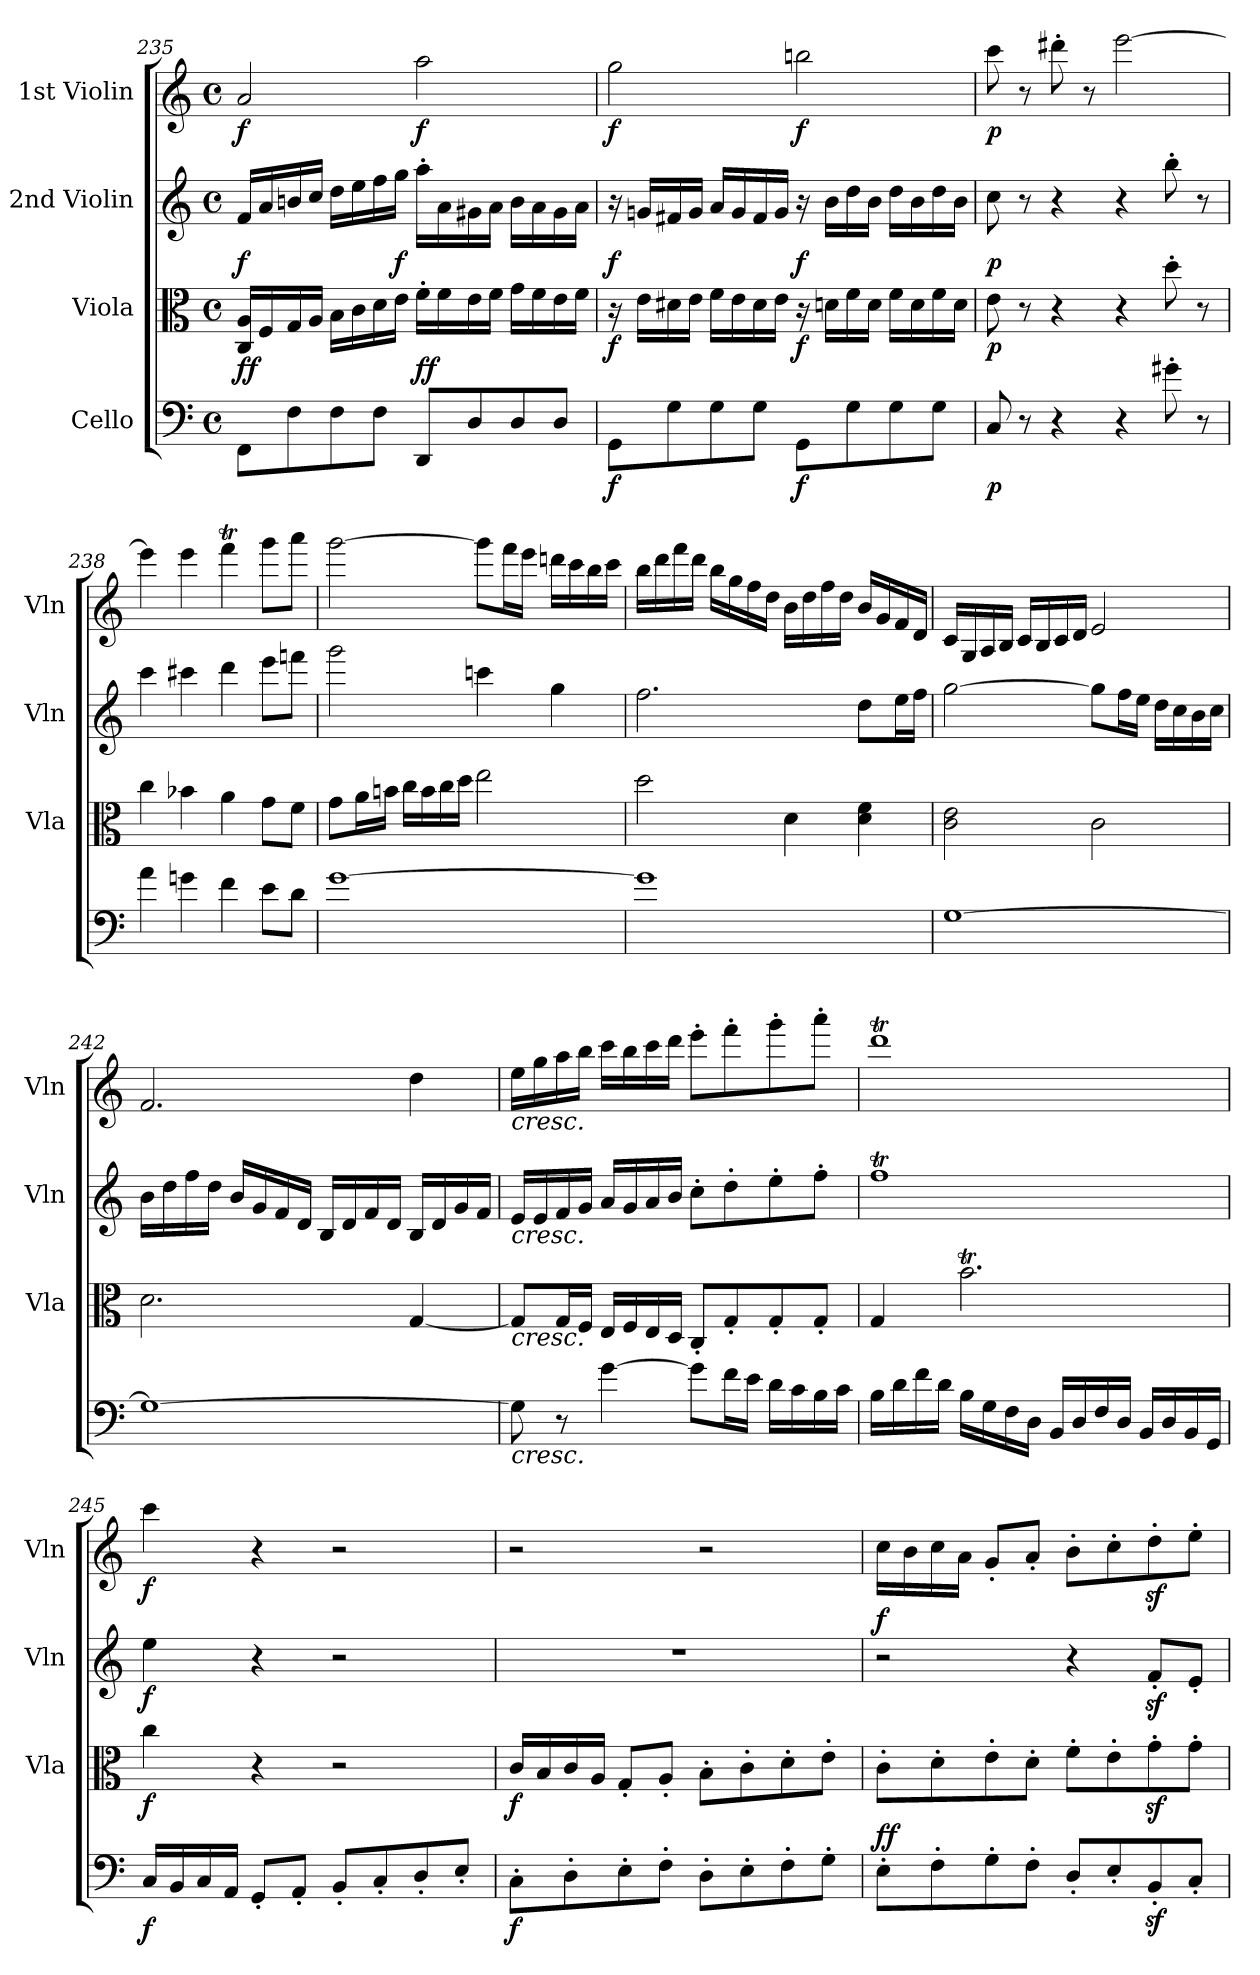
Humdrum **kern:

**kern	**dynam	**kern	**dynam	**kern	**dynam	**kern	**dynam
*part4	*part4	*part3	*part3	*part2	*part2	*part1	*part1
*staff4	*staff4	*staff3	*staff3	*staff2	*staff2	*staff1	*staff1
*I"Cello	*	*I"Viola	*	*I"2nd Violin	*	*I"1st Violin	*
*	*	*I'Vla	*	*I'Vln	*	*I'Vln	*
*clefF4	*	*clefC3	*	*clefG2	*	*clefG2	*
*k[]	*	*k[]	*	*k[]	*	*k[]	*
*M4/4	*	*M4/4	*	*M4/4	*	*M4/4	*
*met(c)	*	*met(c)	*	*met(c)	*	*met(c)	*
=235	=235	=235	=235	=235	=235	=235	=235
!	!LO:DY:b	!	!	!	!	!	!
!	!LO:DY:n=1:a	!	!	!	!LO:DY:b	!	!LO:DY:b
8FF\L	f f	16C/ 16A/LL	.	16f/LL	f	2a/	f
.	.	16F/	.	16a/	.	.	.
8F\	.	16G/	.	16bn/	.	.	.
.	.	16A/JJ	.	16cc/JJ	.	.	.
8F\	.	16B\LL	.	16dd\LL	.	.	.
.	.	16c\	.	16ee\	.	.	.
8F\J	.	16d\	.	16ff\	.	.	.
!	!	!	!	!	!LO:DY:b	!	!
.	.	16e\JJ	.	16gg\JJ	f	.	.
!	!LO:DY:n=2:b	!	!	!	!	!	!
!	!LO:DY:n=3:a	!	!	!	!	!	!LO:DY:b
8DD/L	f f	16f'\LL	.	16aa'\LL	.	2aa\	f
.	.	16f\	.	16a\	.	.	.
8D/	.	16e\	.	16g#X\	.	.	.
.	.	16f\JJ	.	16a\JJ	.	.	.
8D/	.	16g\LL	.	16b\LL	.	.	.
.	.	16f\	.	16a\	.	.	.
8D/J	.	16e\	.	16g#\	.	.	.
.	.	16f\JJ	.	16a\JJ	.	.	.
=236	=236	=236	=236	=236	=236	=236	=236
!	!LO:DY:b	!	!LO:DY:b	!	!LO:DY:b	!	!LO:DY:b
8GG\L	f	16r	f	16r	f	2gg\	f
.	.	16e\LL	.	16gn/LL	.	.	.
8G\	.	16d#X\	.	16f#X/	.	.	.
.	.	16e\JJ	.	16g/JJ	.	.	.
8G\	.	16f\LL	.	16a/LL	.	.	.
.	.	16e\	.	16g/	.	.	.
8G\J	.	16d#\	.	16f#/	.	.	.
.	.	16e\JJ	.	16g/JJ	.	.	.
!	!LO:DY:b	!	!LO:DY:b	!	!LO:DY:b	!	!LO:DY:b
8GG\L	f	16r	f	16r	f	2bbn\	f
.	.	16dn\LL	.	16b\LL	.	.	.
8G\	.	16f\	.	16dd\	.	.	.
.	.	16d\JJ	.	16b\JJ	.	.	.
8G\	.	16f\LL	.	16dd\LL	.	.	.
.	.	16d\	.	16b\	.	.	.
8G\J	.	16f\	.	16dd\	.	.	.
.	.	16d\JJ	.	16b\JJ	.	.	.
=237	=237	=237	=237	=237	=237	=237	=237
!	!LO:DY:b	!	!LO:DY:b	!	!LO:DY:b	!	!LO:DY:b
8C/	p	8e\	p	8cc\	p	8ccc\	p
8r	.	8r	.	8r	.	8r	.
4r	.	4r	.	4r	.	8ddd#X'\	.
.	.	.	.	.	.	8r	.
4r	.	4r	.	4r	.	[2eee\	.
8g#X'\	.	8dd'\	.	8bb'\	.	.	.
8r	.	8r	.	8r	.	.	.
=238	=238	=238	=238	=238	=238	=238	=238
4a\	.	4cc\	.	4ccc\	.	4eee\]	.
4gn\	.	4b-X\	.	4ccc#X\	.	4eee\	.
4f\	.	4a\	.	4ddd\	.	4fffT\	.
8e\L	.	8g\L	.	8eee\L	.	8ggg\L	.
8d\J	.	8f\J	.	8fffn\J	.	8aaa\J	.
=239	=239	=239	=239	=239	=239	=239	=239
[1g	.	8g\L	.	2ggg\	.	[2ggg\	.
.	.	16a\L	.	.	.	.	.
.	.	16bn\JJ	.	.	.	.	.
.	.	16cc\LL	.	.	.	.	.
.	.	16b\	.	.	.	.	.
.	.	16cc\	.	.	.	.	.
.	.	16dd\JJ	.	.	.	.	.
.	.	2ee\	.	4cccn\	.	8ggg\L]	.
.	.	.	.	.	.	16fff\L	.
.	.	.	.	.	.	16eee\JJ	.
.	.	.	.	4gg\	.	16dddn\LL	.
.	.	.	.	.	.	16ccc\	.
.	.	.	.	.	.	16bb\	.
.	.	.	.	.	.	16ccc\JJ	.
=240	=240	=240	=240	=240	=240	=240	=240
1g]	.	2dd\	.	2.ff\	.	16bb\LL	.
.	.	.	.	.	.	16ddd\	.
.	.	.	.	.	.	16fff\	.
.	.	.	.	.	.	16ddd\JJ	.
.	.	.	.	.	.	16bb\LL	.
.	.	.	.	.	.	16gg\	.
.	.	.	.	.	.	16ff\	.
.	.	.	.	.	.	16dd\JJ	.
.	.	4d\	.	.	.	16b\LL	.
.	.	.	.	.	.	16dd\	.
.	.	.	.	.	.	16ff\	.
.	.	.	.	.	.	16dd\JJ	.
.	.	4d\ 4f\	.	8dd\L	.	16b/LL	.
.	.	.	.	.	.	16g/	.
.	.	.	.	16ee\L	.	16f/	.
.	.	.	.	16ff\JJ	.	16d/JJ	.
=241	=241	=241	=241	=241	=241	=241	=241
[1G	.	2c\ 2e\	.	[2gg\	.	16c/LL	.
.	.	.	.	.	.	16G/	.
.	.	.	.	.	.	16A/	.
.	.	.	.	.	.	16B/JJ	.
.	.	.	.	.	.	16c/LL	.
.	.	.	.	.	.	16B/	.
.	.	.	.	.	.	16c/	.
.	.	.	.	.	.	16d/JJ	.
.	.	2c\	.	8gg\L]	.	2e/	.
.	.	.	.	16ff\L	.	.	.
.	.	.	.	16ee\JJ	.	.	.
.	.	.	.	16dd\LL	.	.	.
.	.	.	.	16cc\	.	.	.
.	.	.	.	16b\	.	.	.
.	.	.	.	16cc\JJ	.	.	.
=242	=242	=242	=242	=242	=242	=242	=242
1G_	.	2.d\	.	16b\LL	.	2.f/	.
.	.	.	.	16dd\	.	.	.
.	.	.	.	16ff\	.	.	.
.	.	.	.	16dd\JJ	.	.	.
.	.	.	.	16b/LL	.	.	.
.	.	.	.	16g/	.	.	.
.	.	.	.	16f/	.	.	.
.	.	.	.	16d/JJ	.	.	.
.	.	.	.	16B/LL	.	.	.
.	.	.	.	16d/	.	.	.
.	.	.	.	16f/	.	.	.
.	.	.	.	16d/JJ	.	.	.
.	.	[4G/	.	16B/LL	.	4dd\	.
.	.	.	.	16d/	.	.	.
.	.	.	.	16g/	.	.	.
.	.	.	.	16f/JJ	.	.	.
=243	=243	=243	=243	=243	=243	=243	=243
!	!	!	!	!	!	!LO:TX:b:i:t=cresc.	!
!	!	!	!	!LO:TX:b:i:t=cresc.	!	!	!
!	!	!LO:TX:b:i:t=cresc.	!	!	!	!	!
!LO:TX:b:i:t=cresc.	!	!	!	!	!	!	!
8G\]	.	8G/L]	.	16e/LL	.	16ee\LL	.
.	.	.	.	16e/	.	16gg\	.
8r	.	16G/L	.	16f/	.	16aa\	.
.	.	16F/JJ	.	16g/JJ	.	16bb\JJ	.
[4g\	.	16E/LL	.	16a/LL	.	16ccc\LL	.
.	.	16F/	.	16g/	.	16bb\	.
.	.	16E/	.	16a/	.	16ccc\	.
.	.	16D/JJ	.	16b/JJ	.	16ddd\JJ	.
8g\L]	.	8C'/L	.	8cc'\L	.	8eee'\L	.
16f\L	.	8G'/	.	8dd'\	.	8fff'\	.
16e\JJ	.	.	.	.	.	.	.
16d\LL	.	8G'/	.	8ee'\	.	8ggg'\	.
16c\	.	.	.	.	.	.	.
16B\	.	8G'/J	.	8ff'\J	.	8aaa'\J	.
16c\JJ	.	.	.	.	.	.	.
=244	=244	=244	=244	=244	=244	=244	=244
16B\LL	.	4G/	.	1ffT	.	1dddT	.
16d\	.	.	.	.	.	.	.
16f\	.	.	.	.	.	.	.
16d\JJ	.	.	.	.	.	.	.
16B\LL	.	2.bt\	.	.	.	.	.
16G\	.	.	.	.	.	.	.
16F\	.	.	.	.	.	.	.
16D\JJ	.	.	.	.	.	.	.
16BB/LL	.	.	.	.	.	.	.
16D/	.	.	.	.	.	.	.
16F/	.	.	.	.	.	.	.
16D/JJ	.	.	.	.	.	.	.
16BB/LL	.	.	.	.	.	.	.
16D/	.	.	.	.	.	.	.
16BB/	.	.	.	.	.	.	.
16GG/JJ	.	.	.	.	.	.	.
=245	=245	=245	=245	=245	=245	=245	=245
!	!LO:DY:b	!	!LO:DY:b	!	!LO:DY:b	!	!LO:DY:b
16C/LL	f	4cc\	f	4ee\	f	4ccc\	f
16BB/	.	.	.	.	.	.	.
16C/	.	.	.	.	.	.	.
16AA/JJ	.	.	.	.	.	.	.
8GG'/L	.	4r	.	4r	.	4r	.
8AA'/J	.	.	.	.	.	.	.
8BB'/L	.	2r	.	2r	.	2r	.
8C'/	.	.	.	.	.	.	.
8D'/	.	.	.	.	.	.	.
8E'/J	.	.	.	.	.	.	.
=246	=246	=246	=246	=246	=246	=246	=246
!	!LO:DY:b	!	!LO:DY:b	!	!	!	!
8C'\L	f	16c/LL	f	1r	.	2r	.
.	.	16B/	.	.	.	.	.
8D'\	.	16c/	.	.	.	.	.
.	.	16A/JJ	.	.	.	.	.
8E'\	.	8G'/L	.	.	.	.	.
8F'\J	.	8A'/J	.	.	.	.	.
8D'\L	.	8B'\L	.	.	.	2r	.
8E'\	.	8c'\	.	.	.	.	.
8F'\	.	8d'\	.	.	.	.	.
8G'\J	.	8e'\J	.	.	.	.	.
=247	=247	=247	=247	=247	=247	=247	=247
!	!LO:DY:b	!	!	!	!	!	!
!	!LO:DY:n=1:a	!	!	!	!LO:DY:a	!	!
8E'\L	f f	8c'\L	.	2r	f	16cc\LL	.
.	.	.	.	.	.	16b\	.
8F'\	.	8d'\	.	.	.	16cc\	.
.	.	.	.	.	.	16a\JJ	.
8G'\	.	8e'\	.	.	.	8g'/L	.
8F'\J	.	8d'\J	.	.	.	8a'/J	.
8D'/L	.	8f'\L	.	4r	.	8b'\L	.
8E'/	.	8e'\	.	.	.	8cc'\	.
8BBz<'/	.	8gz<'\	.	8fz<'/L	.	8ddz<'\	.
8C'/J	.	8g'\J	.	8e'/J	.	8ee'\J	.
=	=	=	=	=	=	=	=
*-	*-	*-	*-	*-	*-	*-	*-
